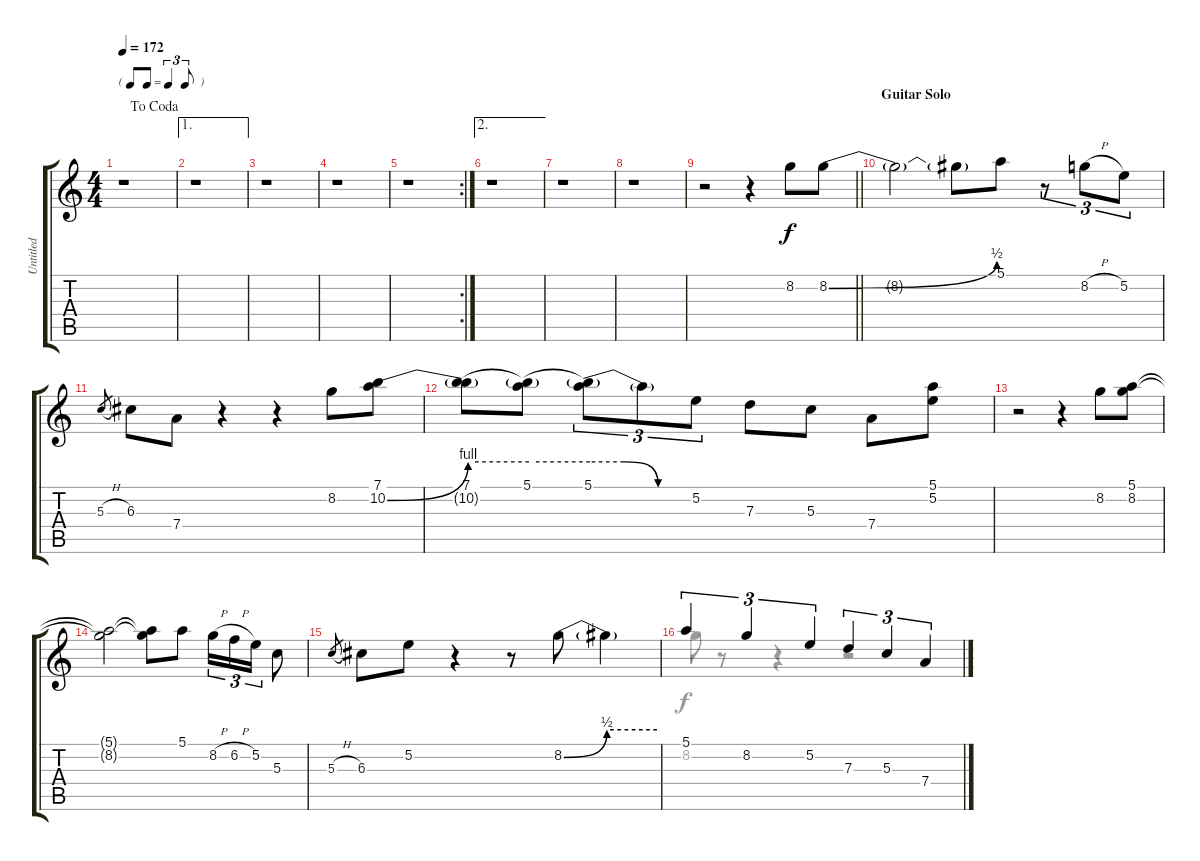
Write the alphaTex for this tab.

\track ("Untitled" "Untitled") {instrument distortionguitar}
\staff {score tabs}
\tuning (E4 B3 G3 D3 A2 E2) {hide}
\voice
\ts (4 4)
\tf triplet8th
\jump dacoda
\tempo 172
\clef g2
\ks c
r.1{dy f} |
\ae 1
r.1 |
r.1 |
r.1 |
\rc 2
r.1 |
\ae 2
r.1 |
r.1 |
r.1 |
\barLineRight lightlight
r.2 r.4 8.2.8 8.2{be (bend 0 0 60 2)}.8 |
\section ("" "Guitar Solo")
8.2{t}.2 8.2{t}.8 5.1.8 r.8{tu (3 2)} 8.2{h}.8{tu (3 2)} 5.2.8{tu (3 2)} |
5.3{h}.8{gr} 6.3.8 7.4.8 r.4 r.4 8.2.8 (7.1 10.2{be (bend 0 0 60 4)}).8 |
(7.1 10.2{be (hold 0 4 60 4) t}).8 (5.1 10.2{be (hold 0 4 60 4) t}).8 (5.1 10.2{be (custom 0 4 20 4 40 0 60 0) t}).8{tu (3 2)} 10.2{t}.8{tu (3 2)} 5.2.8{tu (3 2)} 7.3.8 5.3.8 7.4.8 (5.1 5.2).8 |
r.2 r.4 8.2.8 (5.1 8.2).8 |
(5.1{t} 8.2{t}).2 (5.1{t} 8.2{t}).8 5.1.8 8.2{h}.16{tu (3 2)} 6.2{h}.16{tu (3 2)} 5.2.16{tu (3 2)} 5.3.8 |
5.3{h}.8{gr} 6.3.8 5.2.8 r.4 r.8 8.2{be (bend 0 0 60 2)}.8 8.2{be (hold 0 2 60 2) t}.4 |
5.1.4{tu (3 2)} 8.2.4{tu (3 2)} 5.2.4{tu (3 2)} 7.3.4{tu (3 2)} 5.3.4{tu (3 2)} 7.4.4{tu (3 2)}
\voice
\clef g2
\ottava regular
\simile none
\ks c
|
|
|
|
|
|
|
|
\barLineRight lightlight
|
|
|
|
|
|
|
8.2.8 r.8 r.4 r.2
